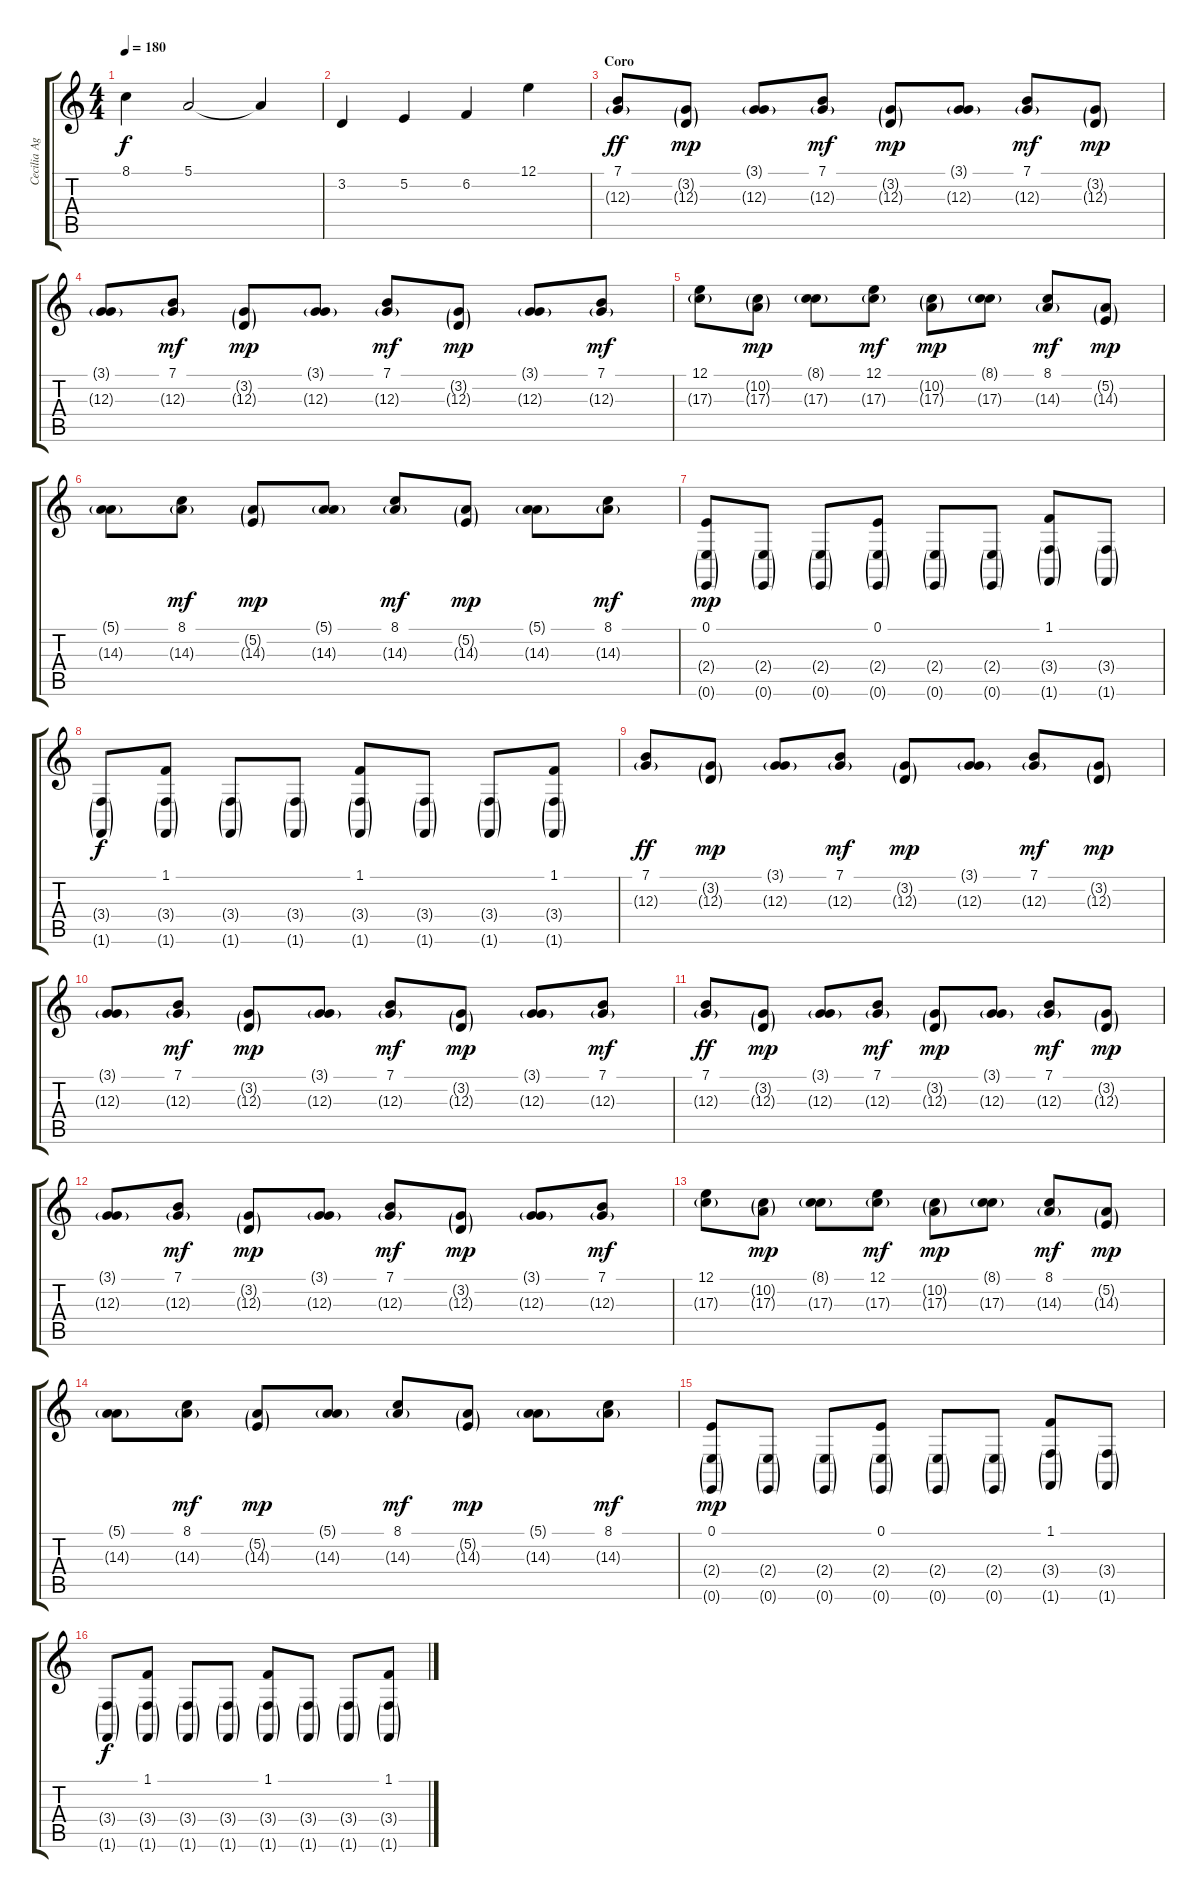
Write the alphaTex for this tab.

\track ("Cecilia Aguayo (Sintetizador 2) " "Cecilia Ag") {instrument stringensemble1}
\staff {score tabs}
\tuning (E4 B3 G3 D3 A2 E2) {hide}
\ts (4 4)
\tempo 180
\clef g2
\ks c
8.1{t}.4{dy f} 5.1.2 5.1{t}.4 |
3.2.4 5.2.4 6.2.4 12.1.4 |
\section ("" "Coro")
(7.1 12.3{g}).8{dy ff} (3.2{g} 12.3{g}).8{dy mp} (3.1{g} 12.3{g}).8 (7.1 12.3{g}).8{dy mf} (3.2{g} 12.3{g}).8{dy mp} (3.1{g} 12.3{g}).8 (7.1 12.3{g}).8{dy mf} (3.2{g} 12.3{g}).8{dy mp} |
(3.1{g} 12.3{g}).8 (7.1 12.3{g}).8{dy mf} (3.2{g} 12.3{g}).8{dy mp} (3.1{g} 12.3{g}).8 (7.1 12.3{g}).8{dy mf} (3.2{g} 12.3{g}).8{dy mp} (3.1{g} 12.3{g}).8 (7.1 12.3{g}).8{dy mf} |
(12.1 17.3{g}).8 (10.2{g} 17.3{g}).8{dy mp} (8.1{g} 17.3{g}).8 (12.1 17.3{g}).8{dy mf} (10.2{g} 17.3{g}).8{dy mp} (8.1{g} 17.3{g}).8 (8.1 14.3{g}).8{dy mf} (5.2{g} 14.3{g}).8{dy mp} |
(5.1{g} 14.3{g}).8 (8.1 14.3{g}).8{dy mf} (5.2{g} 14.3{g}).8{dy mp} (5.1{g} 14.3{g}).8 (8.1 14.3{g}).8{dy mf} (5.2{g} 14.3{g}).8{dy mp} (5.1{g} 14.3{g}).8 (8.1 14.3{g}).8{dy mf} |
(0.1 2.4{g} 0.6{g}).8{dy mp} (2.4{g} 0.6{g}).8 (2.4{g} 0.6{g}).8 (0.1 2.4{g} 0.6{g}).8 (2.4{g} 0.6{g}).8 (2.4{g} 0.6{g}).8 (1.1 3.4{g} 1.6{g}).8 (3.4{g} 1.6{g}).8 |
(3.4{g} 1.6{g}).8{dy f} (1.1 3.4{g} 1.6{g}).8 (3.4{g} 1.6{g}).8 (3.4{g} 1.6{g}).8 (1.1 3.4{g} 1.6{g}).8 (3.4{g} 1.6{g}).8 (3.4{g} 1.6{g}).8 (1.1 3.4{g} 1.6{g}).8 |
(7.1 12.3{g}).8{dy ff} (3.2{g} 12.3{g}).8{dy mp} (3.1{g} 12.3{g}).8 (7.1 12.3{g}).8{dy mf} (3.2{g} 12.3{g}).8{dy mp} (3.1{g} 12.3{g}).8 (7.1 12.3{g}).8{dy mf} (3.2{g} 12.3{g}).8{dy mp} |
(3.1{g} 12.3{g}).8 (7.1 12.3{g}).8{dy mf} (3.2{g} 12.3{g}).8{dy mp} (3.1{g} 12.3{g}).8 (7.1 12.3{g}).8{dy mf} (3.2{g} 12.3{g}).8{dy mp} (3.1{g} 12.3{g}).8 (7.1 12.3{g}).8{dy mf} |
(7.1 12.3{g}).8{dy ff} (3.2{g} 12.3{g}).8{dy mp} (3.1{g} 12.3{g}).8 (7.1 12.3{g}).8{dy mf} (3.2{g} 12.3{g}).8{dy mp} (3.1{g} 12.3{g}).8 (7.1 12.3{g}).8{dy mf} (3.2{g} 12.3{g}).8{dy mp} |
(3.1{g} 12.3{g}).8 (7.1 12.3{g}).8{dy mf} (3.2{g} 12.3{g}).8{dy mp} (3.1{g} 12.3{g}).8 (7.1 12.3{g}).8{dy mf} (3.2{g} 12.3{g}).8{dy mp} (3.1{g} 12.3{g}).8 (7.1 12.3{g}).8{dy mf} |
(12.1 17.3{g}).8 (10.2{g} 17.3{g}).8{dy mp} (8.1{g} 17.3{g}).8 (12.1 17.3{g}).8{dy mf} (10.2{g} 17.3{g}).8{dy mp} (8.1{g} 17.3{g}).8 (8.1 14.3{g}).8{dy mf} (5.2{g} 14.3{g}).8{dy mp} |
(5.1{g} 14.3{g}).8 (8.1 14.3{g}).8{dy mf} (5.2{g} 14.3{g}).8{dy mp} (5.1{g} 14.3{g}).8 (8.1 14.3{g}).8{dy mf} (5.2{g} 14.3{g}).8{dy mp} (5.1{g} 14.3{g}).8 (8.1 14.3{g}).8{dy mf} |
(0.1 2.4{g} 0.6{g}).8{dy mp} (2.4{g} 0.6{g}).8 (2.4{g} 0.6{g}).8 (0.1 2.4{g} 0.6{g}).8 (2.4{g} 0.6{g}).8 (2.4{g} 0.6{g}).8 (1.1 3.4{g} 1.6{g}).8 (3.4{g} 1.6{g}).8 |
(3.4{g} 1.6{g}).8{dy f} (1.1 3.4{g} 1.6{g}).8 (3.4{g} 1.6{g}).8 (3.4{g} 1.6{g}).8 (1.1 3.4{g} 1.6{g}).8 (3.4{g} 1.6{g}).8 (3.4{g} 1.6{g}).8 (1.1 3.4{g} 1.6{g}).8
